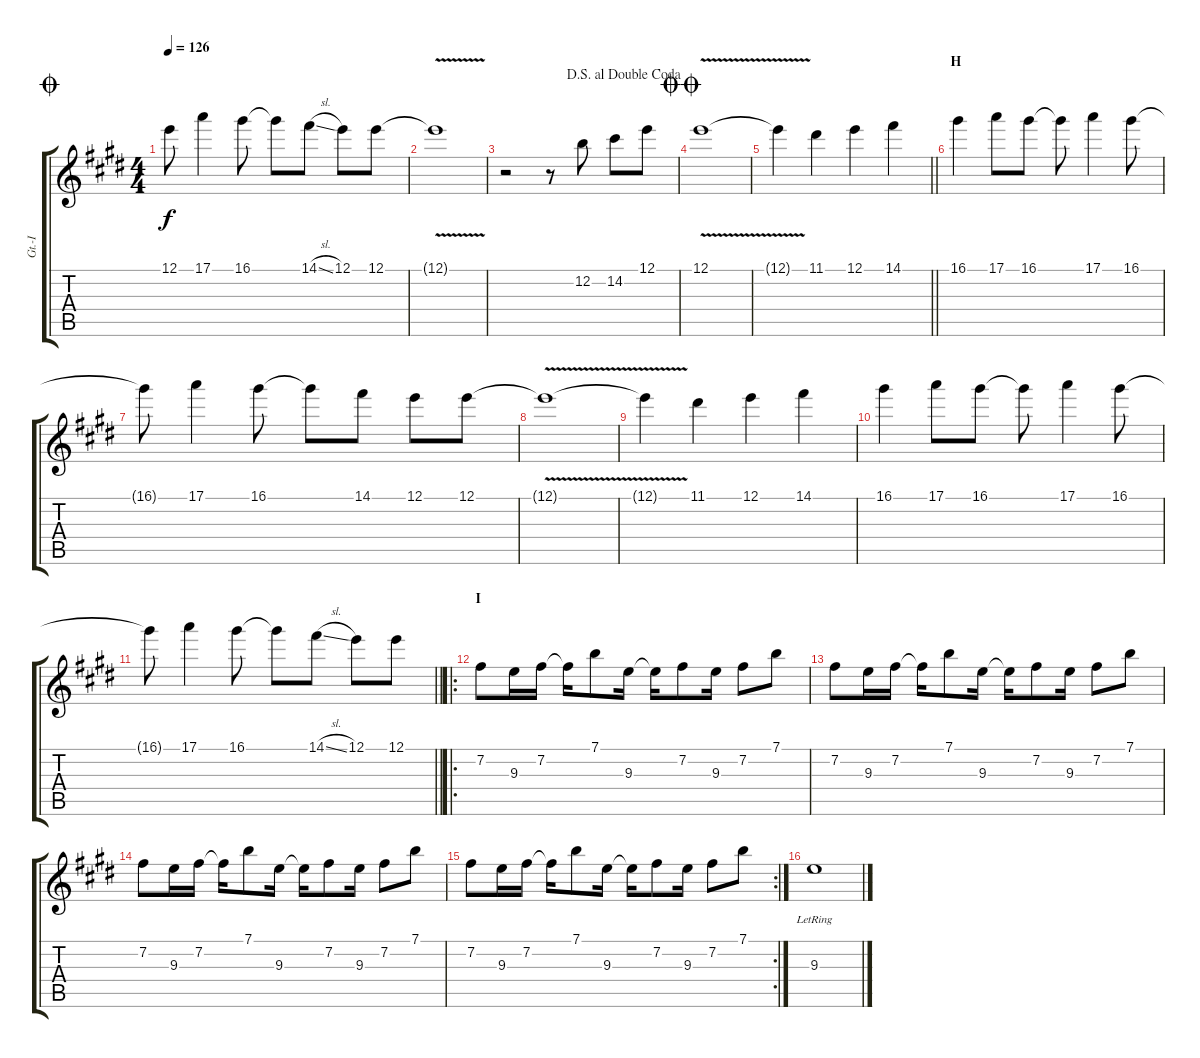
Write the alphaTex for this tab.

\track ("Gt.-I" "Gt.-I") {instrument acousticguitarsteel}
\staff {score tabs}
\tuning (E4 B3 G3 D3 A2 E2) {hide}
\ts (4 4)
\jump coda
\tempo 126
\clef g2
\ks e
12.1{t}.8{dy f} 17.1.4 16.1.8 16.1{t}.8 14.1{sl}.8 12.1.8 12.1.8 |
12.1{v t}.1 |
\jump dalsegnoaldoublecoda
r.2 r.8 12.2.8 14.2.8 12.1.8 |
\jump doublecoda
12.1{v}.1 |
\barLineRight lightlight
12.1{t}.4 11.1.4 12.1.4 14.1.4 |
\section ("" "H")
16.1.4 17.1.8 16.1.8 16.1{t}.8 17.1.4 16.1.8 |
16.1{t}.8 17.1.4 16.1.8 16.1{t}.8 14.1.8 12.1.8 12.1.8 |
12.1{v t}.1 |
12.1{t}.4 11.1.4 12.1.4 14.1.4 |
16.1.4 17.1.8 16.1.8 16.1{t}.8 17.1.4 16.1.8 |
\barLineRight lightlight
16.1{t}.8 17.1.4 16.1.8 16.1{t}.8 14.1{sl}.8 12.1.8 12.1.8 |
\ro
\section ("" "I")
7.2.8 9.3.16 7.2.16 7.2{t}.16 7.1.8 9.3.16 9.3{t}.16 7.2.8 9.3.16 7.2.8 7.1.8 |
7.2.8 9.3.16 7.2.16 7.2{t}.16 7.1.8 9.3.16 9.3{t}.16 7.2.8 9.3.16 7.2.8 7.1.8 |
7.2.8 9.3.16 7.2.16 7.2{t}.16 7.1.8 9.3.16 9.3{t}.16 7.2.8 9.3.16 7.2.8 7.1.8 |
\rc 2
7.2.8 9.3.16 7.2.16 7.2{t}.16 7.1.8 9.3.16 9.3{t}.16 7.2.8 9.3.16 7.2.8 7.1.8 |
9.3{lr}.1
